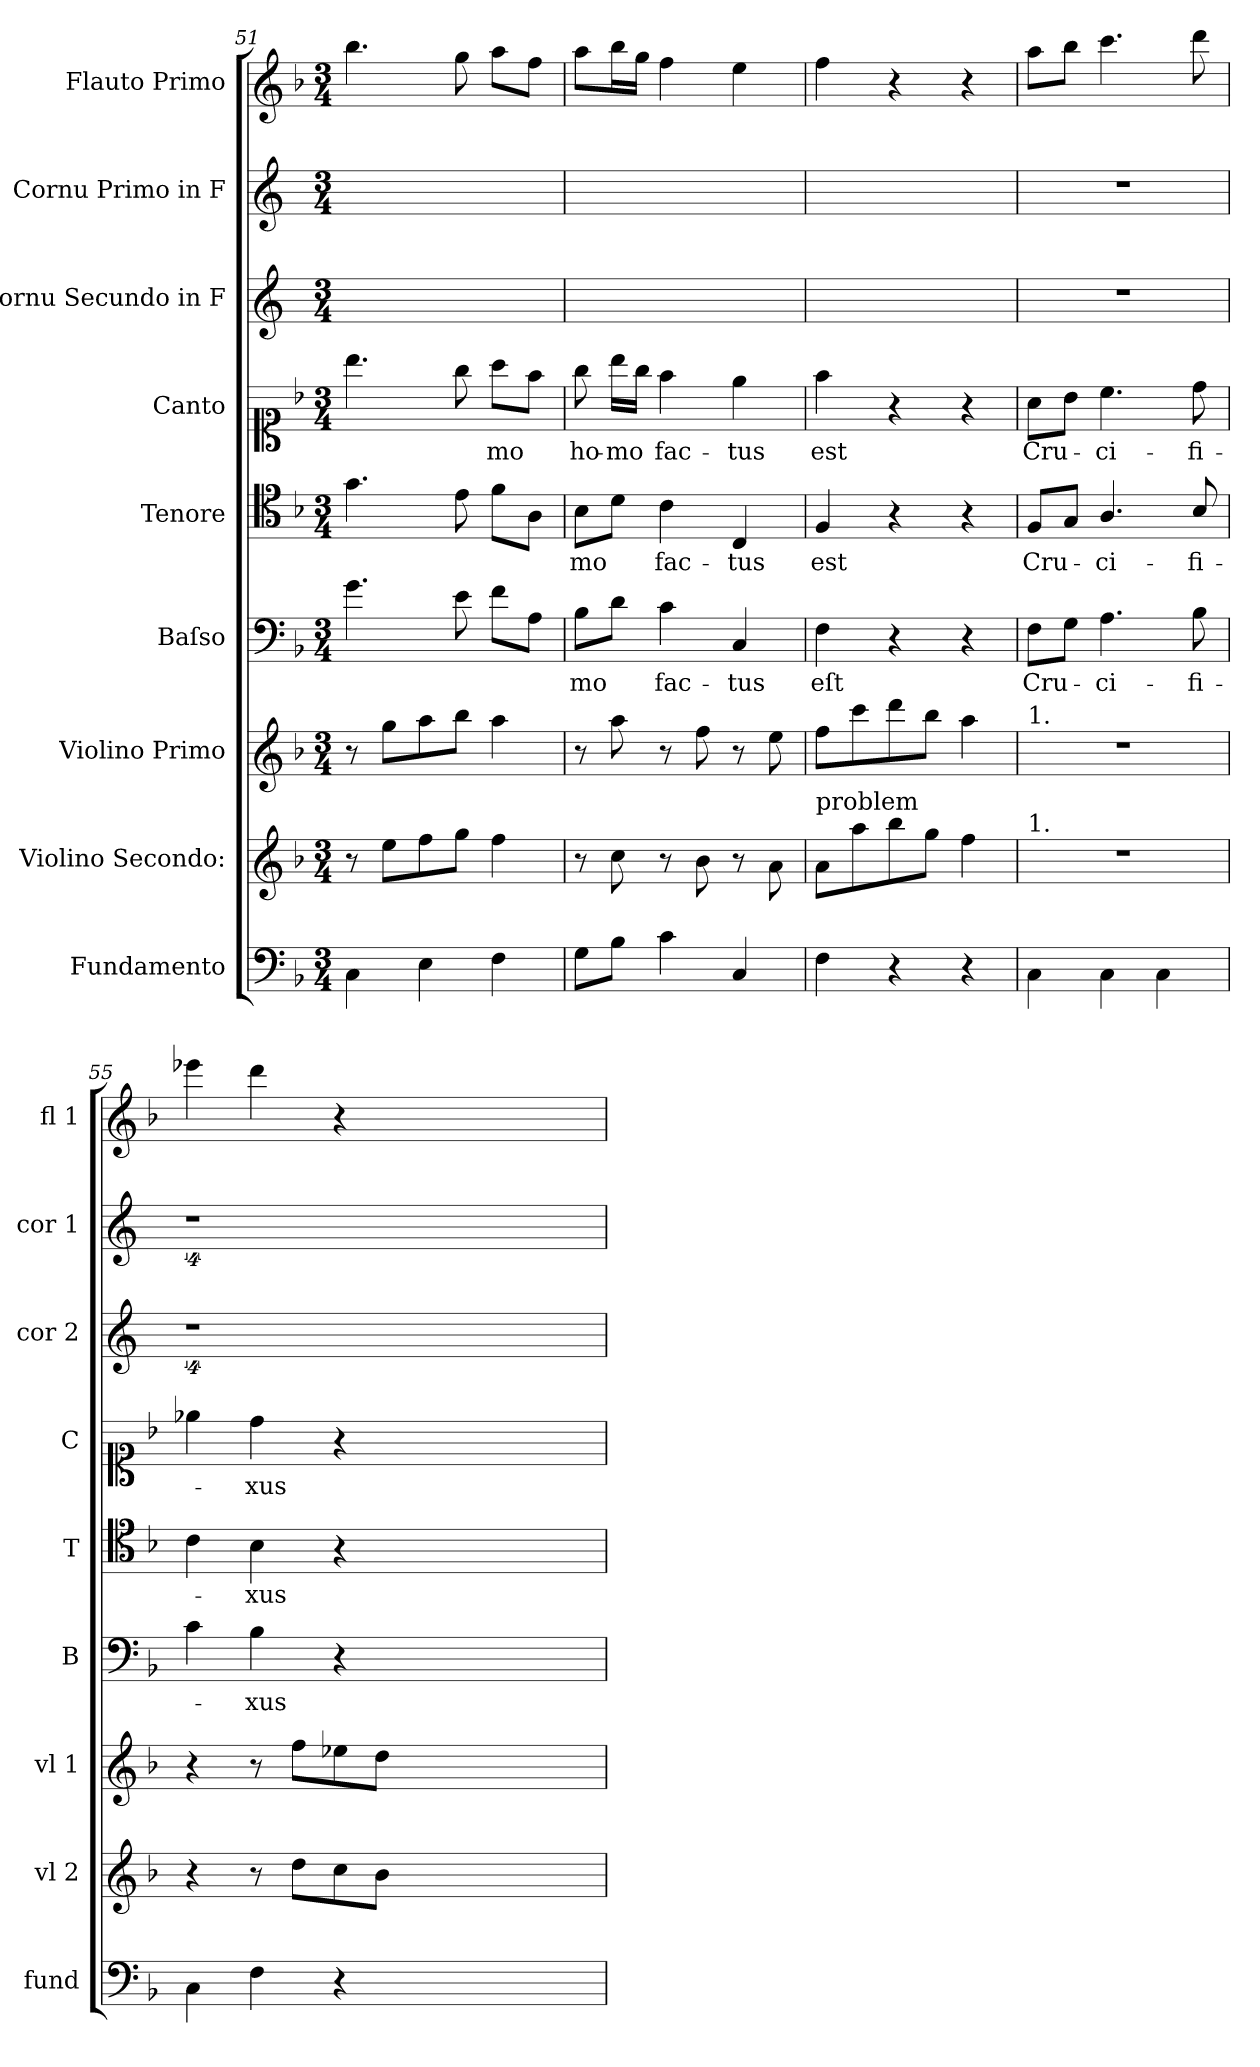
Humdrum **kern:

**kern	**kern	**kern	**kern	**text	**kern	**text	**kern	**text	**kern	**kern	**kern
*part9	*part8	*part7	*part6	*part6	*part5	*part5	*part4	*part4	*part3	*part2	*part1
*staff9	*staff8	*staff7	*staff6	*staff6	*staff5	*staff5	*staff4	*staff4	*staff3	*staff2	*staff1
*I"Fundamento	*I"Violino Secondo:	*I"Violino Primo	*I"Baſso	*	*I"Tenore	*	*I"Canto	*	*I"Cornu Secundo in F	*I"Cornu Primo in F	*I"Flauto Primo
*I'fund	*I'vl 2	*I'vl 1	*I'B	*	*I'T	*	*I'C	*	*I'cor 2	*I'cor 1	*I'fl 1
*clefF4	*clefG2	*clefG2	*clefF4	*	*clefC4	*	*clefC1	*	*clefG2	*clefG2	*clefG2
*	*	*	*	*	*	*	*	*	*ITrd4c7	*ITrd4c7	*
*k[b-]	*k[b-]	*k[b-]	*k[b-]	*	*k[b-]	*	*k[b-]	*	*k[b-]	*k[b-]	*k[b-]
*F:	*F:	*F:	*F:	*	*F:	*	*F:	*	*F:	*F:	*F:
*M3/4	*M3/4	*M3/4	*M3/4	*	*M3/4	*	*M3/4	*	*M3/4	*M3/4	*M3/4
=51	=51	=51	=51	=51	=51	=51	=51	=51	=51	=51	=51
4C\	8r	8r	4.g\	.	4.g\	.	4.bb-\	.	2.ryy	2.ryy	4.bb-\
.	8ee\L	8gg\L	.	.	.	.	.	.	.	.	.
4E\	8ff\	8aa\	.	.	.	.	.	.	.	.	.
.	8gg\J	8bb-\J	8e\	.	8e\	.	8gg\	.	.	.	8gg\
4F\	4ff\	4aa\	8f\L	.	8f\L	.	8aa\L	-mo	.	.	8aa\L
.	.	.	8A\J	.	8A\J	.	8ff\J	.	.	.	8ff\J
=52	=52	=52	=52	=52	=52	=52	=52	=52	=52	=52	=52
8G\L	8r	8r	8B-\L	-mo	8B-\L	-mo	8gg\	ho-	2.ryy	2.ryy	8aa\L
8B-\J	8cc\	8aa\	8d\J	.	8d\J	.	16bb-\LL	-mo	.	.	16bb-\L
.	.	.	.	.	.	.	16gg\JJ	.	.	.	16gg\JJ
4c\	8r	8r	4c\	fac-	4c\	fac-	4ff\	fac-	.	.	4ff\
.	8b-\	8ff\	.	.	.	.	.	.	.	.	.
4C/	8r	8r	4C/	-tus	4C/	-tus	4ee\	-tus	.	.	4ee\
.	8a\	8ee\	.	.	.	.	.	.	.	.	.
=53	=53	=53	=53	=53	=53	=53	=53	=53	=53	=53	=53
!	!LO:TX:a:t=problem	!	!	!	!	!	!	!	!	!	!
4F\	8a/L	8ff\L	4F\	eſt	4F/	est	4ff\	est	2.ryy	2.ryy	4ff\
.	8aa\	8ccc\	.	.	.	.	.	.	.	.	.
4r	8bb-\	8ddd\	4r	.	4r	.	4r	.	.	.	4r
.	8gg\J	8bb-\J	.	.	.	.	.	.	.	.	.
4r	4ff\	4aa\	4r	.	4r	.	4r	.	.	.	4r
=54	=54	=54	=54	=54	=54	=54	=54	=54	=54	=54	=54
!	!	!LO:TX:a:t=1.	!	!	!	!	!	!	!	!	!
!	!LO:TX:a:t=1.	!	!	!	!	!	!	!	!	!	!
4C\	2.r	2.r	8F\L	Cru-	8F/L	Cru-	8a\L	Cru-	2.r	2.r	8aa\L
.	.	.	8G\J	.	8G/J	.	8b-\J	.	.	.	8bb-\J
4C\	.	.	4.A\	-ci-	4.A/	-ci-	4.cc\	-ci-	.	.	4.ccc\
4C\	.	.	.	.	.	.	.	.	.	.	.
.	.	.	8B-\	-fi-	8B-/	-fi-	8dd\	-fi-	.	.	8ddd\
=55	=55	=55	=55	=55	=55	=55	=55	=55	=55	=55	=55
4C\	4r	4r	4c\	.	4c\	.	4ee-X\	.	4%9r	4%9r	4eee-X\
4F\	8r	8r	4B-\	-xus	4B-\	-xus	4dd\	-xus	.	.	4ddd\
.	8dd\L	8ff\L	.	.	.	.	.	.	.	.	.
4r	8cc\	8ee-X\	4r	.	4r	.	4r	.	.	.	4r
.	8b-\J	8dd\J	.	.	.	.	.	.	.	.	.
1.ryy	1.ryy	1.ryy	1.ryy	.	1.ryy	.	1.ryy	.	.	.	1.ryy
=	=	=	=	=	=	=	=	=	=	=	=
*-	*-	*-	*-	*-	*-	*-	*-	*-	*-	*-	*-
